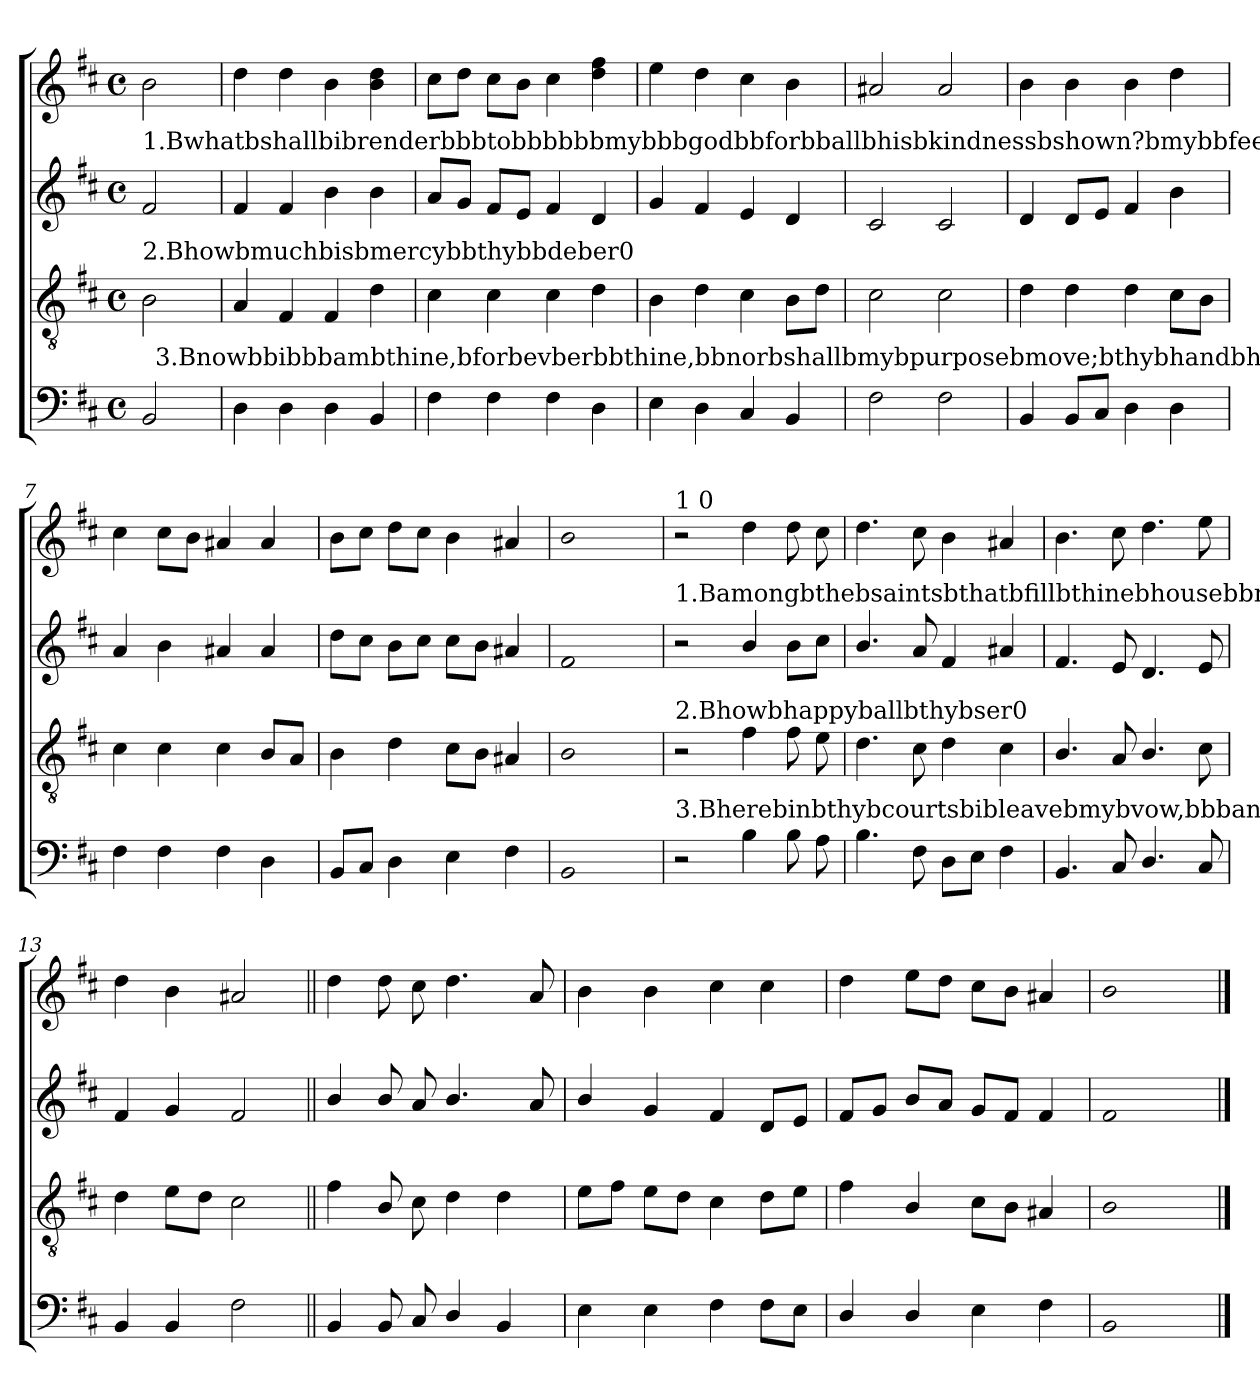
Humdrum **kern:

**kern	**kern	**kern	**kern
*part4	*part3	*part2	*part1
*staff4	*staff3	*staff2	*staff1
*clefF4	*clefGv2	*clefG2	*clefG2
*k[f#c#]	*k[f#c#]	*k[f#c#]	*k[f#c#]
*D:	*D:	*D:	*D:
*M4/4	*M4/4	*M4/4	*M4/4
*met(c)	*met(c)	*met(c)	*met(c)
=1	=1	=1	=1
!	!	!LO:TX:a:t=1.Bwhatbshallbibrenderbbbtobbbbbbmybbbgodbbforbballbhisbkindnessbshown?bmybbfeetbshallbvibbsitbbbbbbthinebabbbbbode,bbbmybbbbbbsongsbadbbdressbbbthybbthrone.	!
!	!LO:TX:a:t=2.Bhowbmuchbisbmercybbthybbdeber0	!	!
!LO:N:head=open	!LO:N:head=open	!LO:N:head=open	!LO:N:head=open
*^	*	*	*
2BB/	32ryy	2B\	2f#/	2b\
!	!LO:TX:a:t=3.Bnowbbibbbambthine,bforbevberbbthine,bbnorbshallbmybpurposebmove;bthybhandbhathbloosedbmybbondsbofbpain,bandbbbboundbmebbwithbbbbthybbbbblove.	!	!	!
.	4...ryy	.	.	.
=2	=2	=2	=2	=2
!LO:N:head=solid	!	!	!LO:N:head=solid	!LO:N:head=solid
*v	*v	*	*	*
4D\	4A/	4f#/	4dd\
!LO:N:head=solid	!LO:N:head=solid	!LO:N:head=solid	!LO:N:head=solid
4D\	4F#/	4f#/	4dd\
!LO:N:head=solid	!LO:N:head=solid	!LO:N:head=solid	!LO:N:head=solid
4D\	4F#/	4b\	4b\
!LO:N:head=solid	!LO:N:head=solid	!LO:N:head=solid	!LO:N:n=1:head=solid
!	!	!	!LO:N:n=2:head=solid
4BB/	4d\	4b\	4b\ 4dd\
=3	=3	=3	=3
!LO:N:head=solid	!LO:N:head=solid	!	!LO:N:head=solid
4F#\	4c#\	8a/L	8cc#\L
!	!	!LO:N:head=solid	!LO:N:head=solid
.	.	8g/J	8dd\J
!LO:N:head=solid	!LO:N:head=solid	!LO:N:head=solid	!LO:N:head=solid
4F#\	4c#\	8f#/L	8cc#\L
!	!	!	!LO:N:head=solid
.	.	8e/J	8b\J
!LO:N:head=solid	!LO:N:head=solid	!LO:N:head=solid	!LO:N:head=solid
4F#\	4c#\	4f#/	4cc#\
!LO:N:head=solid	!LO:N:head=solid	!LO:N:head=solid	!LO:N:n=1:head=solid
!	!	!	!LO:N:n=2:head=solid
4D\	4d\	4d/	4dd\ 4ff#\
=4	=4	=4	=4
!	!LO:N:head=solid	!LO:N:head=solid	!
4E\	4B\	4g/	4ee\
!LO:N:head=solid	!LO:N:head=solid	!LO:N:head=solid	!LO:N:head=solid
4D\	4d\	4f#/	4dd\
!LO:N:head=solid	!LO:N:head=solid	!	!LO:N:head=solid
4C#/	4c#\	4e/	4cc#\
!LO:N:head=solid	!LO:N:head=solid	!LO:N:head=solid	!LO:N:head=solid
4BB/	8B\L	4d/	4b\
!	!LO:N:head=solid	!	!
.	8d\J	.	.
=5	=5	=5	=5
!LO:N:head=open	!LO:N:head=open	!LO:N:head=open	!
2F#\	2c#\	2c#/	2a#X/
!LO:N:head=open	!LO:N:head=open	!LO:N:head=open	!
2F#\	2c#\	2c#/	2a#/
=6	=6	=6	=6
!LO:N:head=solid	!LO:N:head=solid	!LO:N:head=solid	!LO:N:head=solid
4BB/	4d\	4d/	4b\
!LO:N:head=solid	!LO:N:head=solid	!LO:N:head=solid	!LO:N:head=solid
8BB/L	4d\	8d/L	4b\
!LO:N:head=solid	!	!	!
8C#/J	.	8e/J	.
!LO:N:head=solid	!LO:N:head=solid	!LO:N:head=solid	!LO:N:head=solid
4D\	4d\	4f#/	4b\
!LO:N:head=solid	!LO:N:head=solid	!LO:N:head=solid	!LO:N:head=solid
4D\	8c#\L	4b\	4dd\
!	!LO:N:head=solid	!	!
.	8B\J	.	.
=7	=7	=7	=7
!LO:N:head=solid	!LO:N:head=solid	!	!LO:N:head=solid
4F#\	4c#\	4a/	4cc#\
!LO:N:head=solid	!LO:N:head=solid	!LO:N:head=solid	!LO:N:head=solid
4F#\	4c#\	4b\	8cc#\L
!	!	!	!LO:N:head=solid
.	.	.	8b\J
!LO:N:head=solid	!LO:N:head=solid	!	!
4F#\	4c#\	4a#X/	4a#X/
!LO:N:head=solid	!LO:N:head=solid	!	!
4D\	8B/L	4a#/	4a#/
.	8A/J	.	.
=8	=8	=8	=8
!LO:N:head=solid	!LO:N:head=solid	!LO:N:head=solid	!LO:N:head=solid
8BB/L	4B\	8dd\L	8b\L
!LO:N:head=solid	!	!LO:N:head=solid	!LO:N:head=solid
8C#/J	.	8cc#\J	8cc#\J
!LO:N:head=solid	!LO:N:head=solid	!LO:N:head=solid	!LO:N:head=solid
4D\	4d\	8b\L	8dd\L
!	!	!LO:N:head=solid	!LO:N:head=solid
.	.	8cc#\J	8cc#\J
!	!LO:N:head=solid	!LO:N:head=solid	!LO:N:head=solid
4E\	8c#\L	8cc#\L	4b\
!	!LO:N:head=solid	!LO:N:head=solid	!
.	8B\J	8b\J	.
!LO:N:head=solid	!	!	!
4F#\	4A#X/	4a#X/	4a#X/
=9	=9	=9	=9
!LO:N:head=open	!LO:N:head=open	!LO:N:head=open	!LO:N:head=open
1BB	1B	1f#	1b
!!LO:LB:g=z
=10	=10	=10	=10
!	!	!	!LO:TX:a:t=1 0
!	!	!LO:TX:a:t=1.Bamongbthebsaintsbthatbfillbthinebhousebbmyboff'ringsbshallbbebpaid;bbbtherebshallbmybzealbperformbthebvowsbbbmybbbbbbbsoulbbinbbbbbbanbbguishbbmade.	!
!	!LO:TX:a:t=2.Bhowbhappyballbthybser0	!	!
!LO:TX:a:t=3.Bherebinbthybcourtsbibleavebmybvow,bbbandbthybrichbgracebrebcord;bbbwitness,byebsaints,bwhobhearbmebnow,bbbbbifbbbbbbbbbibbbbbforbbbbsakebbbbthebbbbblord.	!	!	!
2r	2r	2r	2r
!LO:N:head=solid	!LO:N:head=solid	!LO:N:head=solid	!LO:N:head=solid
4B\	4f#\	4b/	4dd\
!LO:N:head=solid	!LO:N:head=solid	!LO:N:head=solid	!LO:N:head=solid
8B\	8f#\	8b\L	8dd\
!	!	!LO:N:head=solid	!LO:N:head=solid
8A\	8e\	8cc#\J	8cc#\
=11	=11	=11	=11
!LO:N:head=solid	!LO:N:head=solid	!LO:N:head=solid	!LO:N:head=solid
4.B\	4.d\	4.b/	4.dd\
!LO:N:head=solid	!LO:N:head=solid	!	!LO:N:head=solid
8F#\	8c#\	8a/	8cc#\
!LO:N:head=solid	!LO:N:head=solid	!LO:N:head=solid	!LO:N:head=solid
8D\L	4d\	4f#/	4b\
8E\J	.	.	.
!LO:N:head=solid	!LO:N:head=solid	!	!
4F#\	4c#\	4a#X/	4a#X/
=12	=12	=12	=12
!LO:N:head=solid	!LO:N:head=solid	!LO:N:head=solid	!LO:N:head=solid
4.BB/	4.B/	4.f#/	4.b\
!LO:N:head=solid	!	!	!LO:N:head=solid
8C#/	8A/	8e/	8cc#\
!LO:N:head=solid	!LO:N:head=solid	!LO:N:head=solid	!LO:N:head=solid
4.D/	4.B/	4.d/	4.dd\
!LO:N:head=solid	!LO:N:head=solid	!	!
8C#/	8c#\	8e/	8ee\
=13	=13	=13	=13
!LO:N:head=solid	!LO:N:head=solid	!LO:N:head=solid	!LO:N:head=solid
4BB/	4d\	4f#/	4dd\
!LO:N:head=solid	!	!LO:N:head=solid	!LO:N:head=solid
4BB/	8e\L	4g/	4b\
!	!LO:N:head=solid	!	!
.	8d\J	.	.
!LO:N:head=open	!LO:N:head=open	!LO:N:head=open	!
2F#\	2c#\	2f#/	2a#X/
=14||	=14||	=14||	=14||
!LO:N:head=solid	!LO:N:head=solid	!LO:N:head=solid	!LO:N:head=solid
4BB/	4f#\	4b/	4dd\
!LO:N:head=solid	!LO:N:head=solid	!LO:N:head=solid	!LO:N:head=solid
8BB/	8B/	8b/	8dd\
!LO:N:head=solid	!LO:N:head=solid	!	!LO:N:head=solid
8C#/	8c#\	8a/	8cc#\
!LO:N:head=solid	!LO:N:head=solid	!LO:N:head=solid	!LO:N:head=solid
4D/	4d\	4.b/	4.dd\
!LO:N:head=solid	!LO:N:head=solid	!	!
4BB/	4d\	.	.
.	.	8a/	8a</
=15	=15	=15	=15
!	!	!LO:N:head=solid	!LO:N:head=solid
4E\	8e\L	4b/	4b>\
!	!LO:N:head=solid	!	!
.	8f#\J	.	.
!	!	!LO:N:head=solid	!LO:N:head=solid
4E\	8e\L	4g/	4b\
!	!LO:N:head=solid	!	!
.	8d\J	.	.
!LO:N:head=solid	!LO:N:head=solid	!LO:N:head=solid	!LO:N:head=solid
4F#\	4c#\	4f#/	4cc#\
!LO:N:head=solid	!LO:N:head=solid	!LO:N:head=solid	!LO:N:head=solid
8F#\L	8d\L	8d/L	4cc#\
8E\J	8e\J	8e/J	.
=16	=16	=16	=16
!LO:N:head=solid	!LO:N:head=solid	!LO:N:head=solid	!LO:N:head=solid
4D/	4f#\	8f#/L	4dd\
!	!	!LO:N:head=solid	!
.	.	8g/J	.
!LO:N:head=solid	!LO:N:head=solid	!LO:N:head=solid	!
4D/	4B/	8b/L	8ee\L
!	!	!	!LO:N:head=solid
.	.	8a/J	8dd\J
!	!LO:N:head=solid	!LO:N:head=solid	!LO:N:head=solid
4E\	8c#\L	8g/L	8cc#\L
!	!LO:N:head=solid	!LO:N:head=solid	!LO:N:head=solid
.	8B\J	8f#/J	8b\J
!LO:N:head=solid	!	!LO:N:head=solid	!
4F#\	4A#X/	4f#/	4a#X/
=17	=17	=17	=17
!LO:N:head=open	!LO:N:head=open	!LO:N:head=open	!LO:N:head=open
1BB	1B	1f#	1b
==	==	==	==
*-	*-	*-	*-
